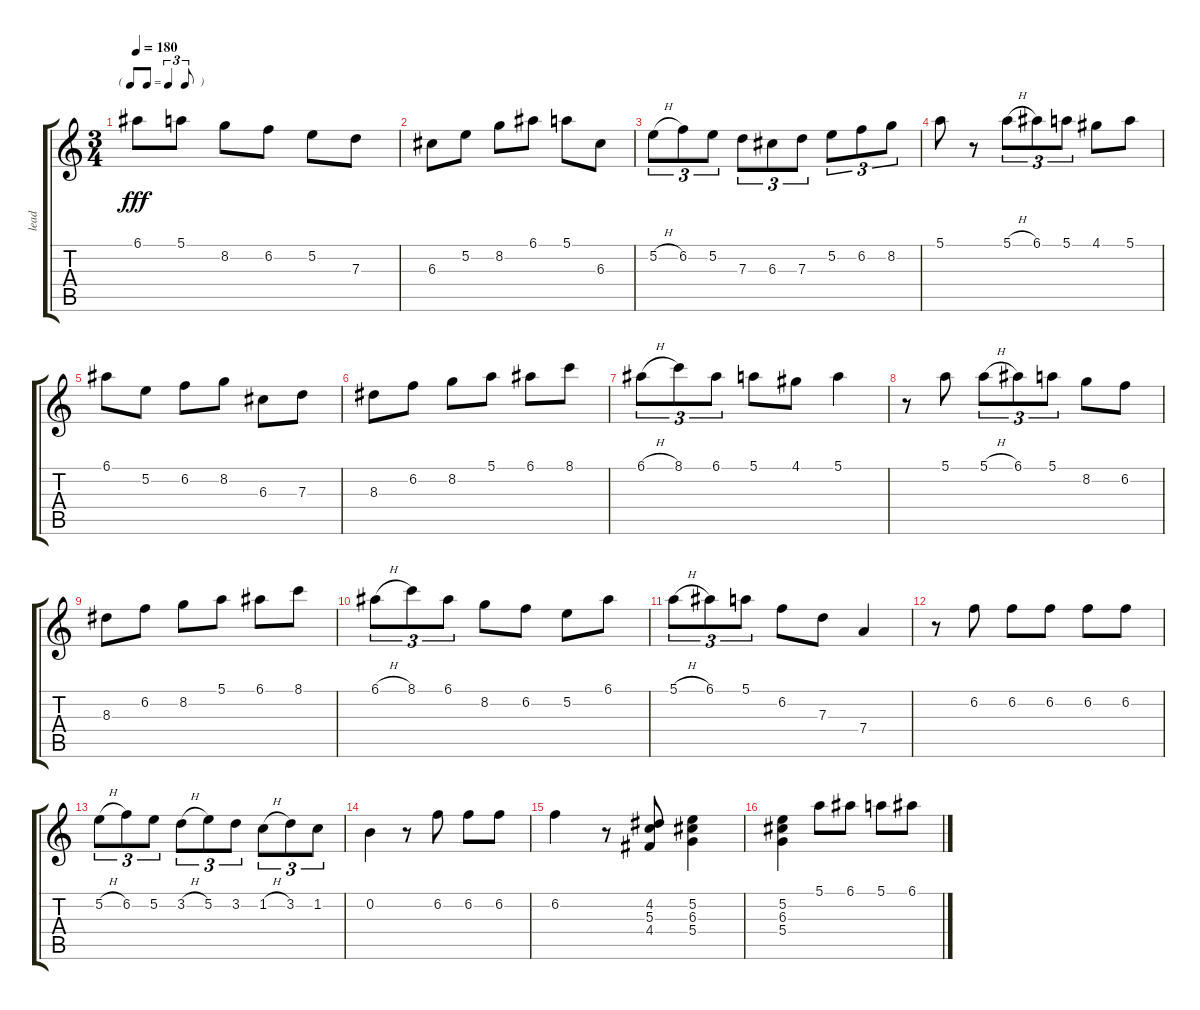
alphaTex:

\track ("lead" "lead") {instrument acousticguitarsteel}
\staff {score tabs}
\tuning (E4 B3 G3 D3 A2 E2) {hide}
\ts (3 4)
\tf triplet8th
\tempo 180
\clef g2
\ks c
6.1.8{dy fff} 5.1.8 8.2.8 6.2.8 5.2.8 7.3.8 |
6.3.8 5.2.8 8.2.8 6.1.8 5.1.8 6.3.8 |
5.2{h}.8{tu (3 2)} 6.2.8{tu (3 2)} 5.2.8{tu (3 2)} 7.3.8{tu (3 2)} 6.3.8{tu (3 2)} 7.3.8{tu (3 2)} 5.2.8{tu (3 2)} 6.2.8{tu (3 2)} 8.2.8{tu (3 2)} |
5.1.8 r.8 5.1{h}.8{tu (3 2)} 6.1.8{tu (3 2)} 5.1.8{tu (3 2)} 4.1.8 5.1.8 |
6.1.8 5.2.8 6.2.8 8.2.8 6.3.8 7.3.8 |
8.3.8 6.2.8 8.2.8 5.1.8 6.1.8 8.1.8 |
6.1{h}.8{tu (3 2)} 8.1.8{tu (3 2)} 6.1.8{tu (3 2)} 5.1.8 4.1.8 5.1.4 |
r.8 5.1.8 5.1{h}.8{tu (3 2)} 6.1.8{tu (3 2)} 5.1.8{tu (3 2)} 8.2.8 6.2.8 |
8.3.8 6.2.8 8.2.8 5.1.8 6.1.8 8.1.8 |
6.1{h}.8{tu (3 2)} 8.1.8{tu (3 2)} 6.1.8{tu (3 2)} 8.2.8 6.2.8 5.2.8 6.1.8 |
5.1{h}.8{tu (3 2)} 6.1.8{tu (3 2)} 5.1.8{tu (3 2)} 6.2.8 7.3.8 7.4.4 |
r.8 6.2.8 6.2.8 6.2.8 6.2.8 6.2.8 |
5.2{h}.8{tu (3 2)} 6.2.8{tu (3 2)} 5.2.8{tu (3 2)} 3.2{h}.8{tu (3 2)} 5.2.8{tu (3 2)} 3.2.8{tu (3 2)} 1.2{h}.8{tu (3 2)} 3.2.8{tu (3 2)} 1.2.8{tu (3 2)} |
0.2.4 r.8 6.2.8 6.2.8 6.2.8 |
6.2.4 r.8 (4.2 5.3 4.4).8 (5.2 6.3 5.4).4 |
(5.2 6.3 5.4).4 5.1.8 6.1.8 5.1.8 6.1.8
